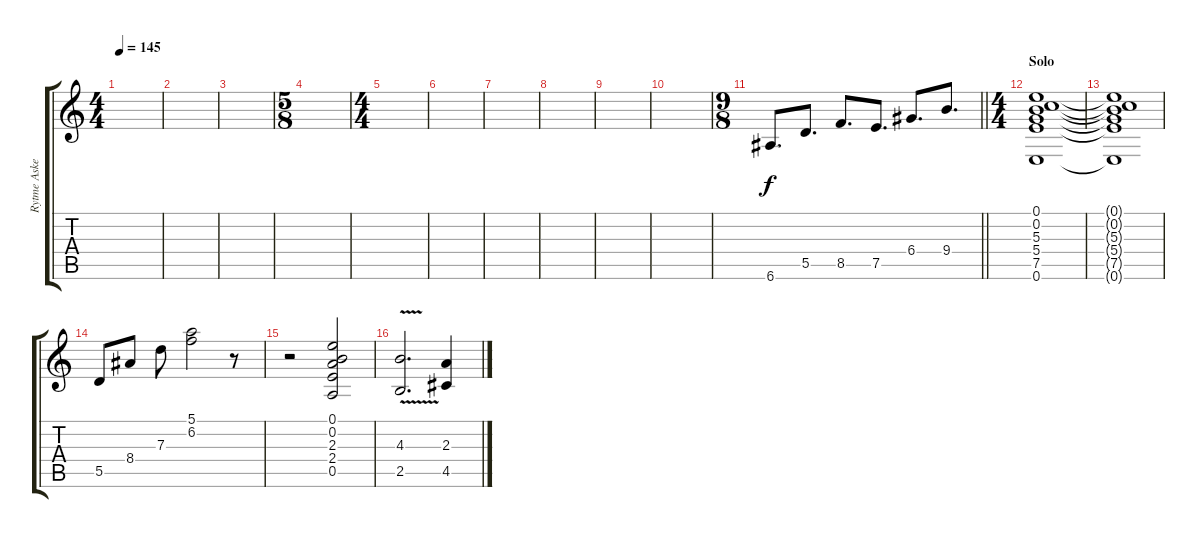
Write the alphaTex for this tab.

\track ("Rytme Aske" "Rytme Aske") {instrument acousticguitarsteel}
\staff {score tabs}
\tuning (E4 B3 G3 D3 A2 E2) {hide}
\ts (4 4)
\tempo 145
\clef g2
\ks c
|
|
|
\ts (5 8)
|
\ts (4 4)
|
|
|
|
|
|
\ts (9 8)
\barLineRight lightlight
6.6.8{d} 5.5.8{d} 8.5.8{d} 7.5.8{d} 6.4.8{d} 9.4.8{d} |
\ts (4 4)
\section ("" "Solo")
(0.1 0.2 5.3 5.4 7.5 0.6).1 |
(0.1{t} 0.2{t} 5.3{t} 5.4{t} 7.5{t} 0.6{t}).1 |
5.5.8 8.4.8 7.3.8 (5.1 6.2).2 r.8 |
r.2 (0.1 0.2 2.3 2.4 0.5).2 |
(4.3 2.5{v}).2{d} (2.3 4.5).4
